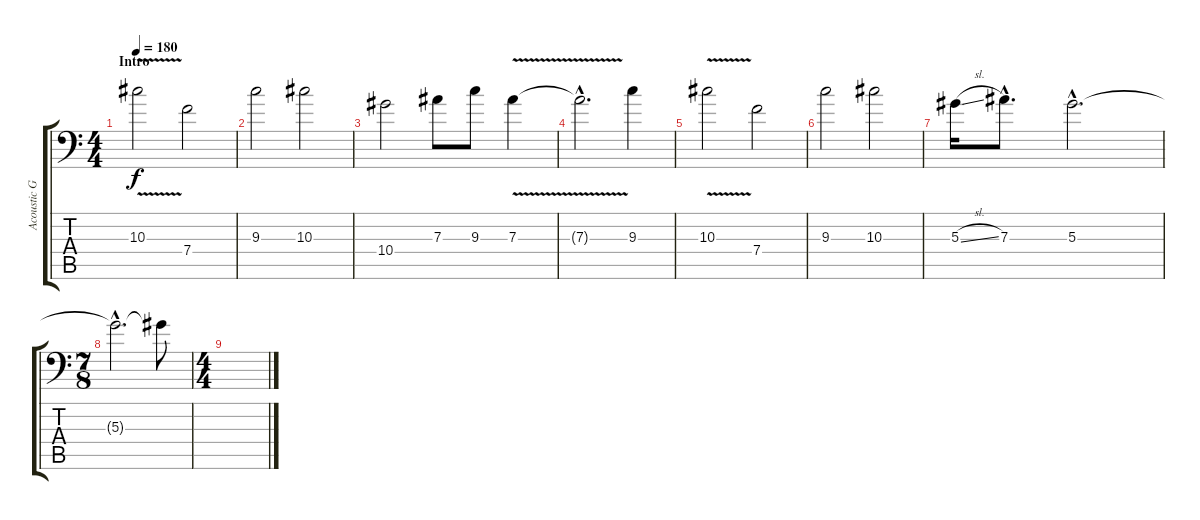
\track ("Acoustic Guitar I" "Acoustic G") {instrument acousticguitarsteel}
\staff {score tabs}
\tuning (C4 G3 Eb3 Bb2 F2 Bb1) {hide}
\ts (4 4)
\section ("" "Intro")
\tempo 180
\clef f4
\ks c
10.3{v}.2{dy f instrument acousticguitarsteel} 7.4.2 |
9.3.2 10.3.2 |
10.4.2 7.3.8 9.3.8 7.3{v}.4 |
7.3{hac t}.2{d} 9.3.4 |
10.3{v}.2 7.4.2 |
9.3.2 10.3.2 |
5.3{sl}.16 7.3{hac}.8{d} 5.3{hac}.2{d} |
\ts (7 8)
5.3{hac t}.2{d} 5.3{t}.8 |
\ts (4 4)
